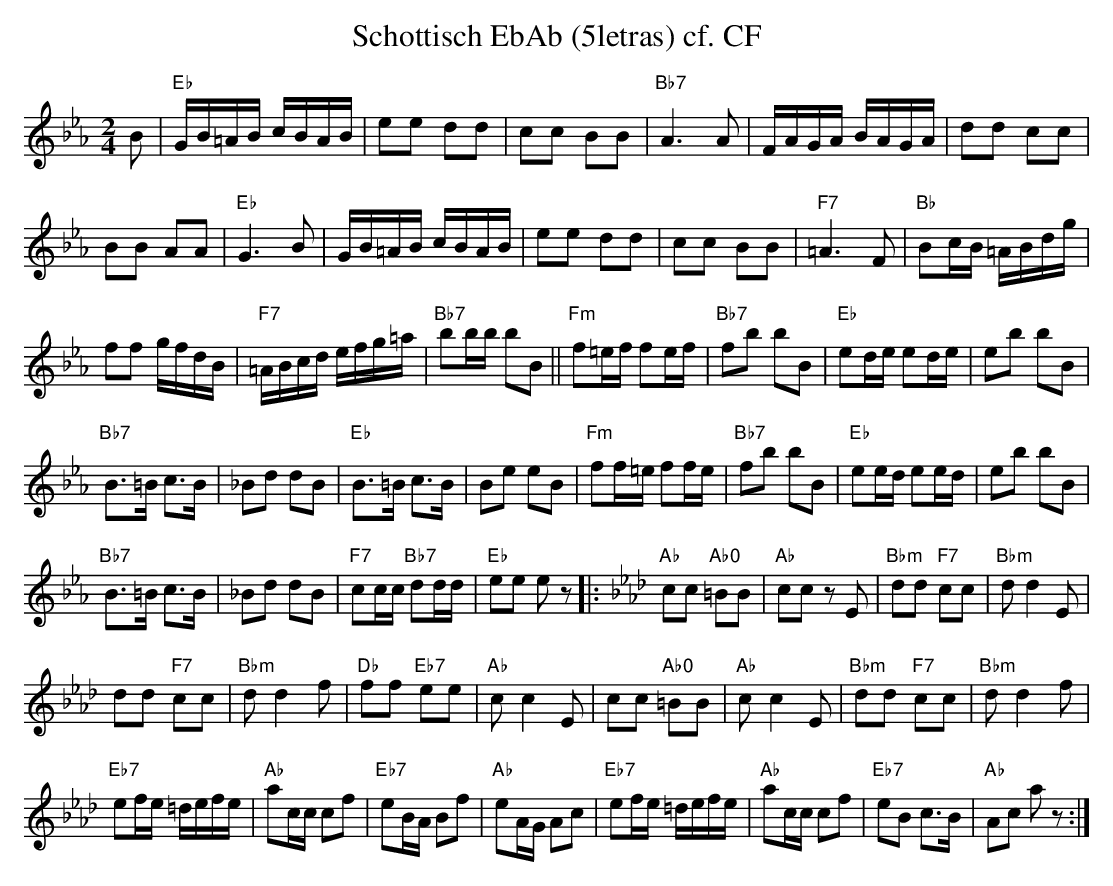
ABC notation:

X:1
T:Schottisch EbAb (5letras) cf. CF
M:2/4
L:1/16
K:Ebmaj%%MIDI gchordon
B2 | "Eb"GB=AB cBAB | e2e2 d2d2 | c2c2 B2B2 | "Bb7"A6A2 | FAGA BAGA | d2d2 c2c2 |
B2B2 A2A2 | "Eb"G6B2 | GB=AB cBAB | e2e2 d2d2 | c2c2 B2B2 | "F7"=A6F2 | "Bb"B2cB =ABdg |
f2f2 gfdB | "F7"=ABcd efg=a | "Bb7"b2bb b2B2 || "Fm"f2=ef f2ef | "Bb7"f2b2 b2B2 | "Eb"e2de e2de | e2b2 b2B2 |
[L:1/8] "Bb7"B>=B c>B | _Bd dB | "Eb"B>=B c>B | Be eB | "Fm"ff/2=e/2 ff/2e/2 | "Bb7"fb bB | "Eb"ee/2d/2 ee/2d/2 | eb bB |
"Bb7"B>=B c>B | _Bd dB | "F7"cc/2c/2 "Bb7"dd/2d/2 | "Eb"ee ez |: [K:Abmaj] "Ab"cc "Ab0"=BB | "Ab"cc zE | "Bbm"dd "F7"cc | "Bbm"dd2E |
dd "F7"cc | "Bbm"dd2f | "Db"ff "Eb7"ee | "Ab"cc2E | cc "Ab0"=BB | "Ab"cc2E | "Bbm"dd "F7"cc | "Bbm"dd2f |
"Eb7"ef/2e/2 =d/2e/2f/2e/2 | "Ab"ac/2c/2 cf | "Eb7"eB/2A/2 Bf | "Ab"eA/2G/2 Ac | "Eb7"ef/2e/2 =d/2e/2f/2e/2 | "Ab"ac/2c/2 cf | "Eb7"eB c>B | "Ab"Ac az :|
